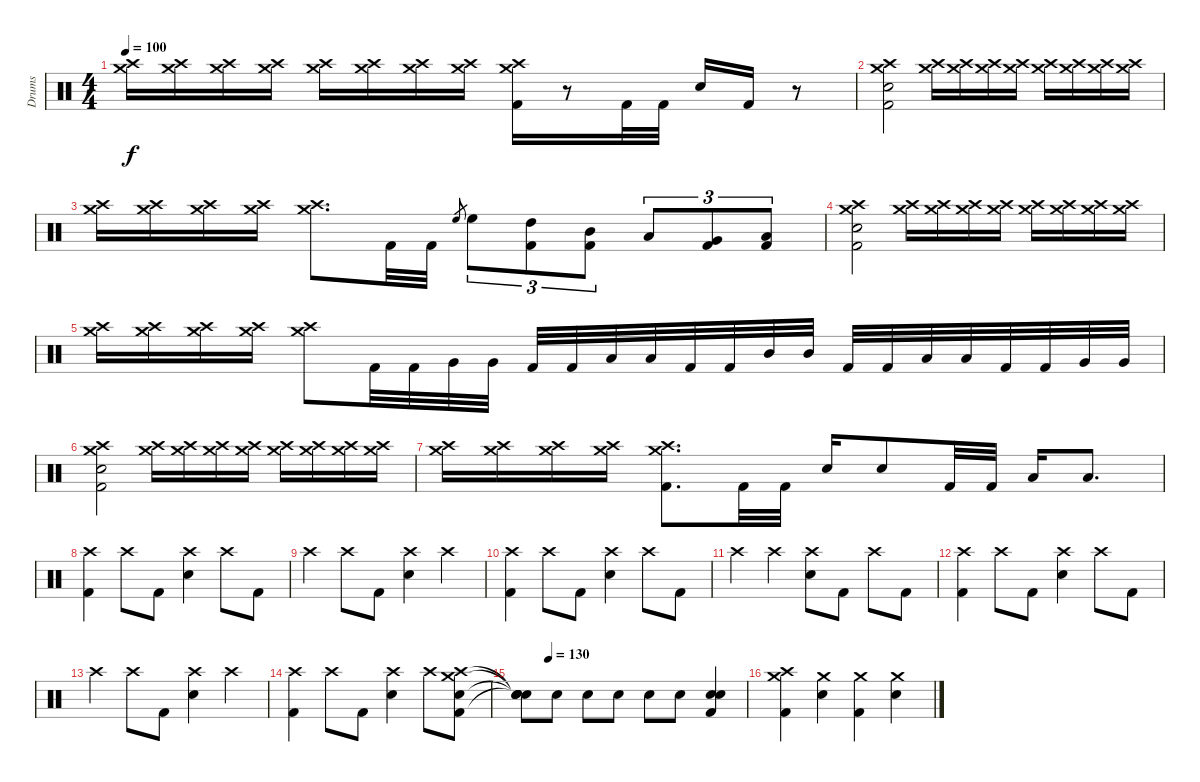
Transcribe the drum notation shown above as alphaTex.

\track ("Drums" "Drums") {instrument percussion}
\staff {score}
\articulation defaults
\ts (4 4)
\tempo 100
\clef neutral
\ks c
("Crash high (hit)" "Crash medium (hit)").16{dy f} ("Crash high (hit)" "Crash medium (hit)").16 ("Crash high (hit)" "Crash medium (hit)").16 ("Crash high (hit)" "Crash medium (hit)").16 ("Crash high (hit)" "Crash medium (hit)").16 ("Crash high (hit)" "Crash medium (hit)").16 ("Crash high (hit)" "Crash medium (hit)").16 ("Crash high (hit)" "Crash medium (hit)").16 ("Crash high (hit)" "Crash medium (hit)" "Kick (hit) 2").16 r.8 "Kick (hit) 2".32 "Kick (hit) 2".32 "Electric Snare (hit)".16 "Kick (hit) 2".16 r.8 |
("Crash high (hit)" "Crash medium (hit)" "Electric Snare (hit)" "Kick (hit) 2").2 ("Crash high (hit)" "Crash medium (hit)").16{volume 4} ("Crash high (hit)" "Crash medium (hit)").16 ("Crash high (hit)" "Crash medium (hit)").16{volume 6} ("Crash high (hit)" "Crash medium (hit)").16{volume 16} ("Crash high (hit)" "Crash medium (hit)").16 ("Crash high (hit)" "Crash medium (hit)").16 ("Crash high (hit)" "Crash medium (hit)").16 ("Crash high (hit)" "Crash medium (hit)").16 |
("Crash high (hit)" "Crash medium (hit)").16 ("Crash high (hit)" "Crash medium (hit)").16 ("Crash high (hit)" "Crash medium (hit)").16 ("Crash high (hit)" "Crash medium (hit)").16 ("Crash high (hit)" "Crash medium (hit)").8{d} "Kick (hit) 2".32 "Kick (hit) 2".32 "High Floor Tom (hit)".8{gr} "High Floor Tom (hit)".8{tu (3 2)} ("High Tom (hit)" "Kick (hit) 2").8{tu (3 2)} ("Mid Tom (hit)" "Kick (hit) 2").8{tu (3 2)} "Low Tom (hit)".8{tu (3 2)} ("Very Low Tom (hit)" "Kick (hit) 2").8{tu (3 2)} ("Low Floor Tom (hit)" "Kick (hit) 2").8{tu (3 2)} |
("Crash high (hit)" "Crash medium (hit)" "Electric Snare (hit)" "Kick (hit) 2").2 ("Crash high (hit)" "Crash medium (hit)").16{volume 4} ("Crash high (hit)" "Crash medium (hit)").16 ("Crash high (hit)" "Crash medium (hit)").16{volume 6} ("Crash high (hit)" "Crash medium (hit)").16{volume 16} ("Crash high (hit)" "Crash medium (hit)").16 ("Crash high (hit)" "Crash medium (hit)").16 ("Crash high (hit)" "Crash medium (hit)").16 ("Crash high (hit)" "Crash medium (hit)").16 |
("Crash high (hit)" "Crash medium (hit)").16 ("Crash high (hit)" "Crash medium (hit)").16 ("Crash high (hit)" "Crash medium (hit)").16 ("Crash high (hit)" "Crash medium (hit)").16 ("Crash high (hit)" "Crash medium (hit)").8 "Kick (hit) 2".32 "Kick (hit) 2".32 "Very Low Tom (hit)".32 "Very Low Tom (hit)".32 "Kick (hit) 2".32 "Kick (hit) 2".32 "Low Tom (hit)".32 "Low Tom (hit)".32 "Kick (hit) 2".32 "Kick (hit) 2".32 "Mid Tom (hit)".32 "Mid Tom (hit)".32 "Kick (hit) 2".32 "Kick (hit) 2".32 "Low Tom (hit)".32 "Low Tom (hit)".32 "Kick (hit) 2".32 "Kick (hit) 2".32 "Very Low Tom (hit)".32 "Very Low Tom (hit)".32 |
("Crash high (hit)" "Crash medium (hit)" "Electric Snare (hit)" "Kick (hit) 2").2 ("Crash high (hit)" "Crash medium (hit)").16{volume 4} ("Crash high (hit)" "Crash medium (hit)").16 ("Crash high (hit)" "Crash medium (hit)").16{volume 6} ("Crash high (hit)" "Crash medium (hit)").16{volume 16} ("Crash high (hit)" "Crash medium (hit)").16 ("Crash high (hit)" "Crash medium (hit)").16 ("Crash high (hit)" "Crash medium (hit)").16 ("Crash high (hit)" "Crash medium (hit)").16 |
("Crash high (hit)" "Crash medium (hit)").16 ("Crash high (hit)" "Crash medium (hit)").16 ("Crash high (hit)" "Crash medium (hit)").16 ("Crash high (hit)" "Crash medium (hit)").16 ("Crash high (hit)" "Crash medium (hit)" "Kick (hit) 2").8{d} "Kick (hit) 2".32 "Kick (hit) 2".32 "Electric Snare (hit)".16 "Electric Snare (hit)".8 "Kick (hit) 2".32 "Kick (hit) 2".32 "Low Tom (hit)".16 "Low Tom (hit)".8{d} |
("Crash high (hit)" "Kick (hit) 2").4 "Crash high (hit)".8 "Kick (hit) 2".8 ("Crash high (hit)" "Electric Snare (hit)").4 "Crash high (hit)".8 "Kick (hit) 2".8 |
"Crash high (hit)".4 "Crash high (hit)".8 "Kick (hit) 2".8 ("Crash high (hit)" "Electric Snare (hit)").4 "Crash high (hit)".4 |
("Crash high (hit)" "Kick (hit) 2").4 "Crash high (hit)".8 "Kick (hit) 2".8 ("Crash high (hit)" "Electric Snare (hit)").4 "Crash high (hit)".8 "Kick (hit) 2".8 |
"Crash high (hit)".4 "Crash high (hit)".4 ("Crash high (hit)" "Electric Snare (hit)").8 "Kick (hit) 2".8 "Crash high (hit)".8 "Kick (hit) 2".8 |
("Crash high (hit)" "Kick (hit) 2").4 "Crash high (hit)".8 "Kick (hit) 2".8 ("Crash high (hit)" "Electric Snare (hit)").4 "Crash high (hit)".8 "Kick (hit) 2".8 |
"Crash high (hit)".4 "Crash high (hit)".8 "Kick (hit) 2".8 ("Crash high (hit)" "Electric Snare (hit)").4 "Crash high (hit)".4 |
("Crash high (hit)" "Kick (hit) 2").4 "Crash high (hit)".8 "Kick (hit) 2".8 ("Crash high (hit)" "Electric Snare (hit)").4 "Crash high (hit)".8 ("Crash high (hit)" "Crash medium (hit)" "Electric Snare (hit)" "Kick (hit) 2").8 |
\tempo (130 0.125)
("Snare (hit)"{t} "Snare (hit)"{t} "Snare (hit)"{t} "Snare (hit)"{t}).8 "Electric Snare (hit)".8 "Electric Snare (hit)".8 "Electric Snare (hit)".8 "Electric Snare (hit)".8 "Electric Snare (hit)".8 ("Electric Snare (hit)" "Electric Snare (hit)" "Kick (hit) 2").4 |
("Crash high (hit)" "Crash medium (hit)" "Kick (hit) 2").4 ("Crash medium (hit)" "Electric Snare (hit)").4 ("Crash medium (hit)" "Kick (hit) 2").4 ("Crash medium (hit)" "Electric Snare (hit)").4
